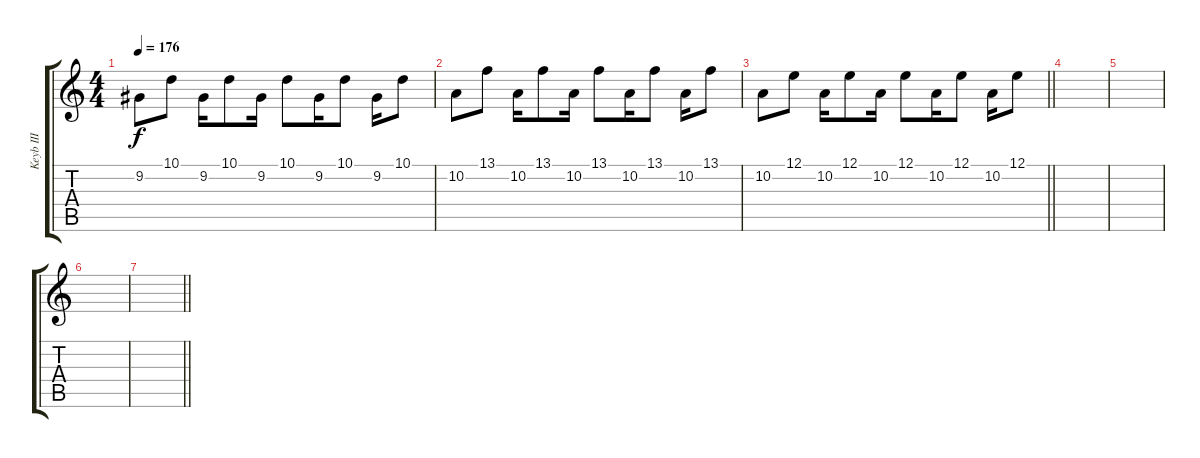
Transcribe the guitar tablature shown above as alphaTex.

\track ("Keyb III" "Keyb III") {instrument lead2sawtooth}
\staff {score tabs}
\tuning (E4 B3 G3 D3 A2 E2) {hide}
\ts (4 4)
\tempo 176
\clef g2
\ks c
9.2.8{dy f} 10.1.8 9.2.16 10.1.8 9.2.16 10.1.8 9.2.16 10.1.8 9.2.16 10.1.8 |
10.2.8 13.1.8 10.2.16 13.1.8 10.2.16 13.1.8 10.2.16 13.1.8 10.2.16 13.1.8 |
\barLineRight lightlight
10.2.8 12.1.8 10.2.16 12.1.8 10.2.16 12.1.8 10.2.16 12.1.8 10.2.16 12.1.8 |
|
|
|
\barLineRight lightlight
